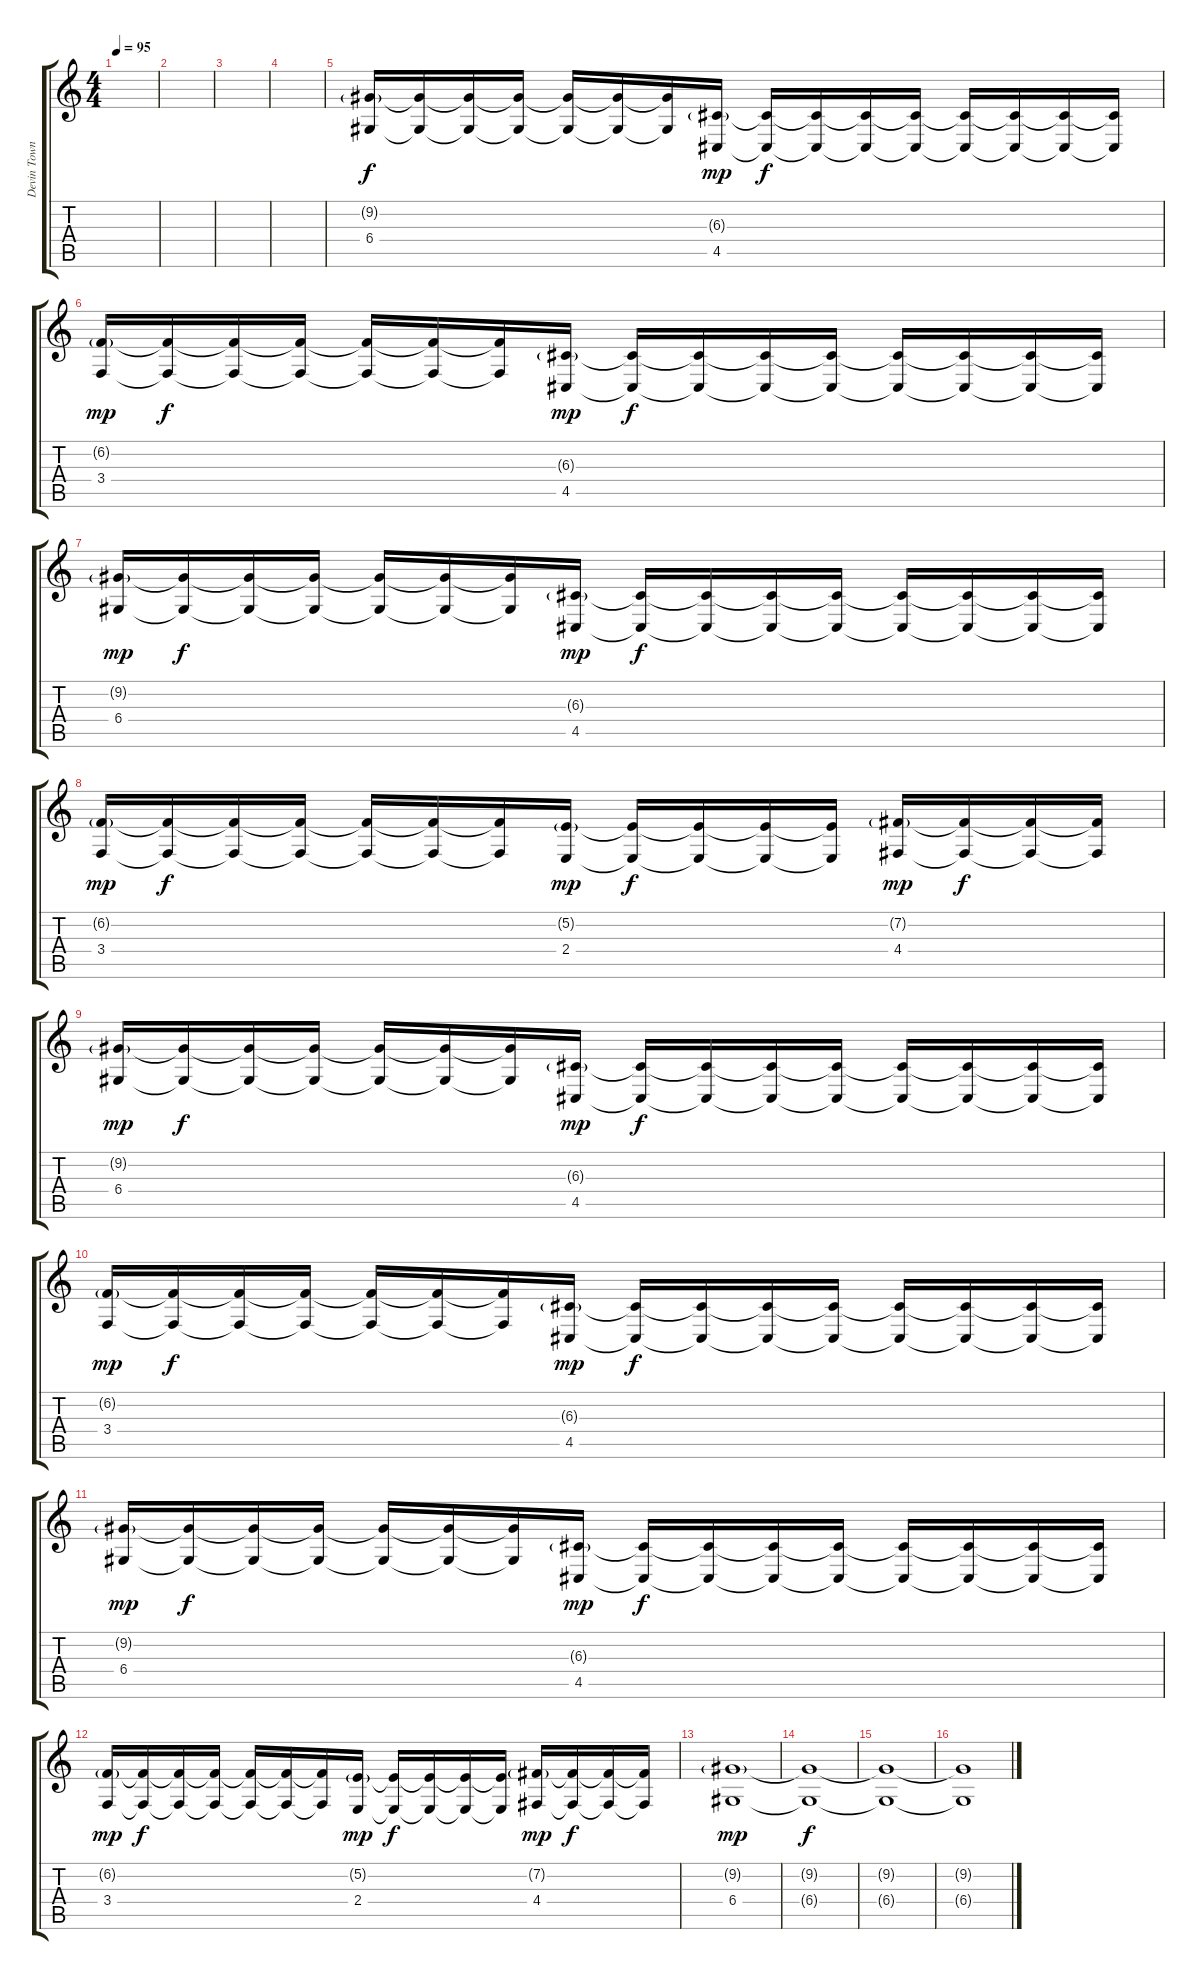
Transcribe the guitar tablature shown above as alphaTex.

\track ("Devin Townsend (Synthetiser)" "Devin Town") {instrument stringensemble1}
\staff {score tabs}
\tuning (E4 B3 G3 D3 A2 E2) {hide}
\ts (4 4)
\tempo 95
\clef g2
\ks c
|
|
|
|
(9.2{g} 6.4).16 (9.2{t} 6.4{t}).16{dy f} (9.2{t} 6.4{t}).16 (9.2{t} 6.4{t}).16 (9.2{t} 6.4{t}).16 (9.2{t} 6.4{t}).16 (9.2{t} 6.4{t}).16 (6.3{g} 4.5).16{dy mp} (6.3{t} 4.5{t}).16{dy f} (6.3{t} 4.5{t}).16 (6.3{t} 4.5{t}).16 (6.3{t} 4.5{t}).16 (6.3{t} 4.5{t}).16 (6.3{t} 4.5{t}).16 (6.3{t} 4.5{t}).16 (6.3{t} 4.5{t}).16 |
(6.2{g} 3.4).16{dy mp} (6.2{t} 3.4{t}).16{dy f} (6.2{t} 3.4{t}).16 (6.2{t} 3.4{t}).16 (6.2{t} 3.4{t}).16 (6.2{t} 3.4{t}).16 (6.2{t} 3.4{t}).16 (6.3{g} 4.5).16{dy mp} (6.3{t} 4.5{t}).16{dy f} (6.3{t} 4.5{t}).16 (6.3{t} 4.5{t}).16 (6.3{t} 4.5{t}).16 (6.3{t} 4.5{t}).16 (6.3{t} 4.5{t}).16 (6.3{t} 4.5{t}).16 (6.3{t} 4.5{t}).16 |
(9.2{g} 6.4).16{dy mp} (9.2{t} 6.4{t}).16{dy f} (9.2{t} 6.4{t}).16 (9.2{t} 6.4{t}).16 (9.2{t} 6.4{t}).16 (9.2{t} 6.4{t}).16 (9.2{t} 6.4{t}).16 (6.3{g} 4.5).16{dy mp} (6.3{t} 4.5{t}).16{dy f} (6.3{t} 4.5{t}).16 (6.3{t} 4.5{t}).16 (6.3{t} 4.5{t}).16 (6.3{t} 4.5{t}).16 (6.3{t} 4.5{t}).16 (6.3{t} 4.5{t}).16 (6.3{t} 4.5{t}).16 |
(6.2{g} 3.4).16{dy mp} (6.2{t} 3.4{t}).16{dy f} (6.2{t} 3.4{t}).16 (6.2{t} 3.4{t}).16 (6.2{t} 3.4{t}).16 (6.2{t} 3.4{t}).16 (6.2{t} 3.4{t}).16 (5.2{g} 2.4).16{dy mp} (5.2{t} 2.4{t}).16{dy f} (5.2{t} 2.4{t}).16 (5.2{t} 2.4{t}).16 (5.2{t} 2.4{t}).16 (7.2{g} 4.4).16{dy mp} (7.2{t} 4.4{t}).16{dy f} (7.2{t} 4.4{t}).16 (7.2{t} 4.4{t}).16 |
(9.2{g} 6.4).16{dy mp} (9.2{t} 6.4{t}).16{dy f} (9.2{t} 6.4{t}).16 (9.2{t} 6.4{t}).16 (9.2{t} 6.4{t}).16 (9.2{t} 6.4{t}).16 (9.2{t} 6.4{t}).16 (6.3{g} 4.5).16{dy mp} (6.3{t} 4.5{t}).16{dy f} (6.3{t} 4.5{t}).16 (6.3{t} 4.5{t}).16 (6.3{t} 4.5{t}).16 (6.3{t} 4.5{t}).16 (6.3{t} 4.5{t}).16 (6.3{t} 4.5{t}).16 (6.3{t} 4.5{t}).16 |
(6.2{g} 3.4).16{dy mp} (6.2{t} 3.4{t}).16{dy f} (6.2{t} 3.4{t}).16 (6.2{t} 3.4{t}).16 (6.2{t} 3.4{t}).16 (6.2{t} 3.4{t}).16 (6.2{t} 3.4{t}).16 (6.3{g} 4.5).16{dy mp} (6.3{t} 4.5{t}).16{dy f} (6.3{t} 4.5{t}).16 (6.3{t} 4.5{t}).16 (6.3{t} 4.5{t}).16 (6.3{t} 4.5{t}).16 (6.3{t} 4.5{t}).16 (6.3{t} 4.5{t}).16 (6.3{t} 4.5{t}).16 |
(9.2{g} 6.4).16{dy mp} (9.2{t} 6.4{t}).16{dy f} (9.2{t} 6.4{t}).16 (9.2{t} 6.4{t}).16 (9.2{t} 6.4{t}).16 (9.2{t} 6.4{t}).16 (9.2{t} 6.4{t}).16 (6.3{g} 4.5).16{dy mp} (6.3{t} 4.5{t}).16{dy f} (6.3{t} 4.5{t}).16 (6.3{t} 4.5{t}).16 (6.3{t} 4.5{t}).16 (6.3{t} 4.5{t}).16 (6.3{t} 4.5{t}).16 (6.3{t} 4.5{t}).16 (6.3{t} 4.5{t}).16 |
(6.2{g} 3.4).16{dy mp} (6.2{t} 3.4{t}).16{dy f} (6.2{t} 3.4{t}).16 (6.2{t} 3.4{t}).16 (6.2{t} 3.4{t}).16 (6.2{t} 3.4{t}).16 (6.2{t} 3.4{t}).16 (5.2{g} 2.4).16{dy mp} (5.2{t} 2.4{t}).16{dy f} (5.2{t} 2.4{t}).16 (5.2{t} 2.4{t}).16 (5.2{t} 2.4{t}).16 (7.2{g} 4.4).16{dy mp} (7.2{t} 4.4{t}).16{dy f} (7.2{t} 4.4{t}).16 (7.2{t} 4.4{t}).16 |
(9.2{g} 6.4).1{dy mp} |
(9.2{t} 6.4{t}).1{dy f} |
(9.2{t} 6.4{t}).1 |
(9.2{t} 6.4{t}).1
